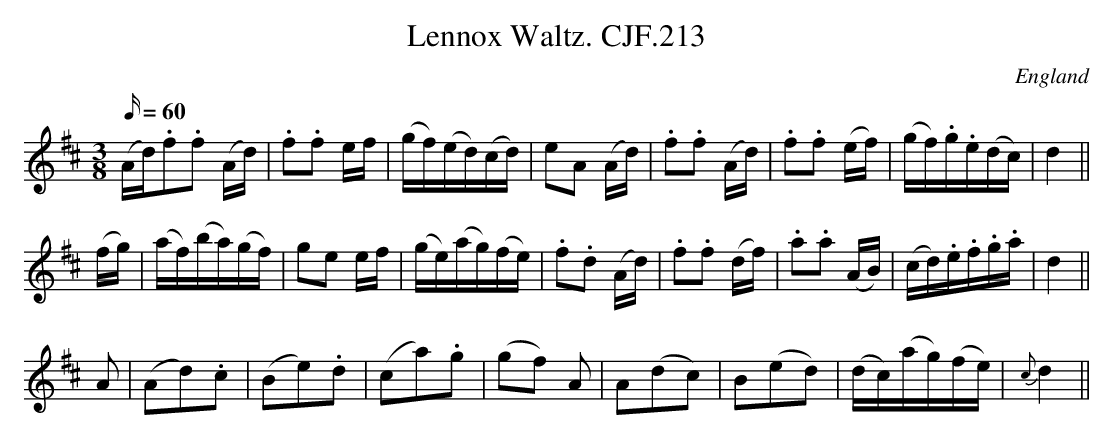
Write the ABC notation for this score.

X:1
T:Lennox Waltz. CJF.213
M:3/8
L:1/16
Q:60
O:England
K:D
(Ad).f2.f2 (Ad)|.f2.f2 ef|(gf)(ed)(cd)|e2A2 (Ad)|\
.f2.f2 (Ad)|.f2.f2 (ef)|
(gf).g.e(dc)|d4||!(fg)|(af)(ba)(gf)|g2e2 ef|(ge)(ag)(fe)|\
.f2.d2 (Ad)|.f2.f2 (df)|
.a2.a2 (AB)|(cd).e.f.g.a|d4||!A2|(A2d2).c2|(B2e2).d2|(c2a2).g2|\
(g2f2) A2|A2(d2c2)|B2(e2d2)|(dc)(ag)(fe)|{c}d4||
